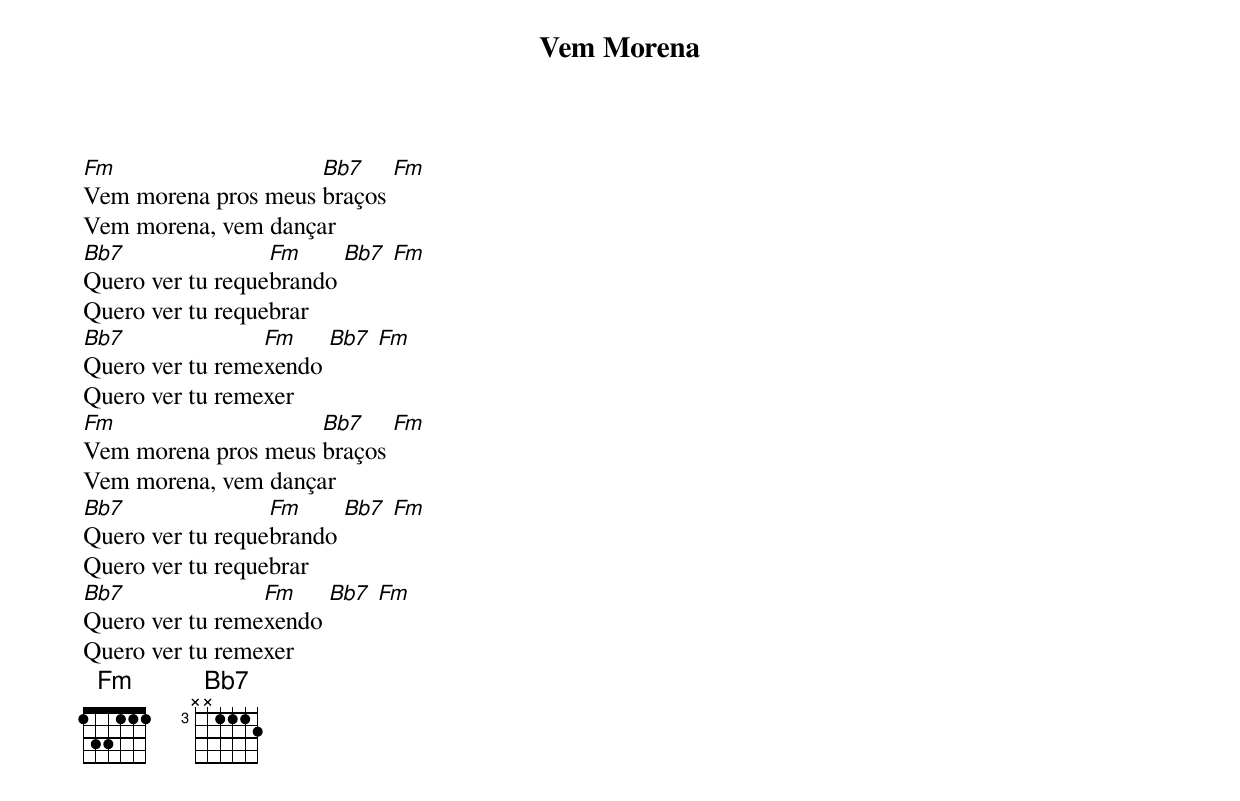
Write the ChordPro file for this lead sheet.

{title: Vem Morena}
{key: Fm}
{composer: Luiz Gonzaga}
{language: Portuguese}
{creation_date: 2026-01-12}
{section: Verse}
[Fm]Vem morena pros meus [Bb7]braços [Fm]
Vem morena, vem dançar
[Bb7]Quero ver tu reque[Fm]brando [Bb7] [Fm]
Quero ver tu requebrar
[Bb7]Quero ver tu reme[Fm]xendo [Bb7] [Fm]
Quero ver tu remexer
[Fm]Vem morena pros meus [Bb7]braços [Fm]
Vem morena, vem dançar
[Bb7]Quero ver tu reque[Fm]brando [Bb7] [Fm]
Quero ver tu requebrar
[Bb7]Quero ver tu reme[Fm]xendo [Bb7] [Fm]
Quero ver tu remexer
